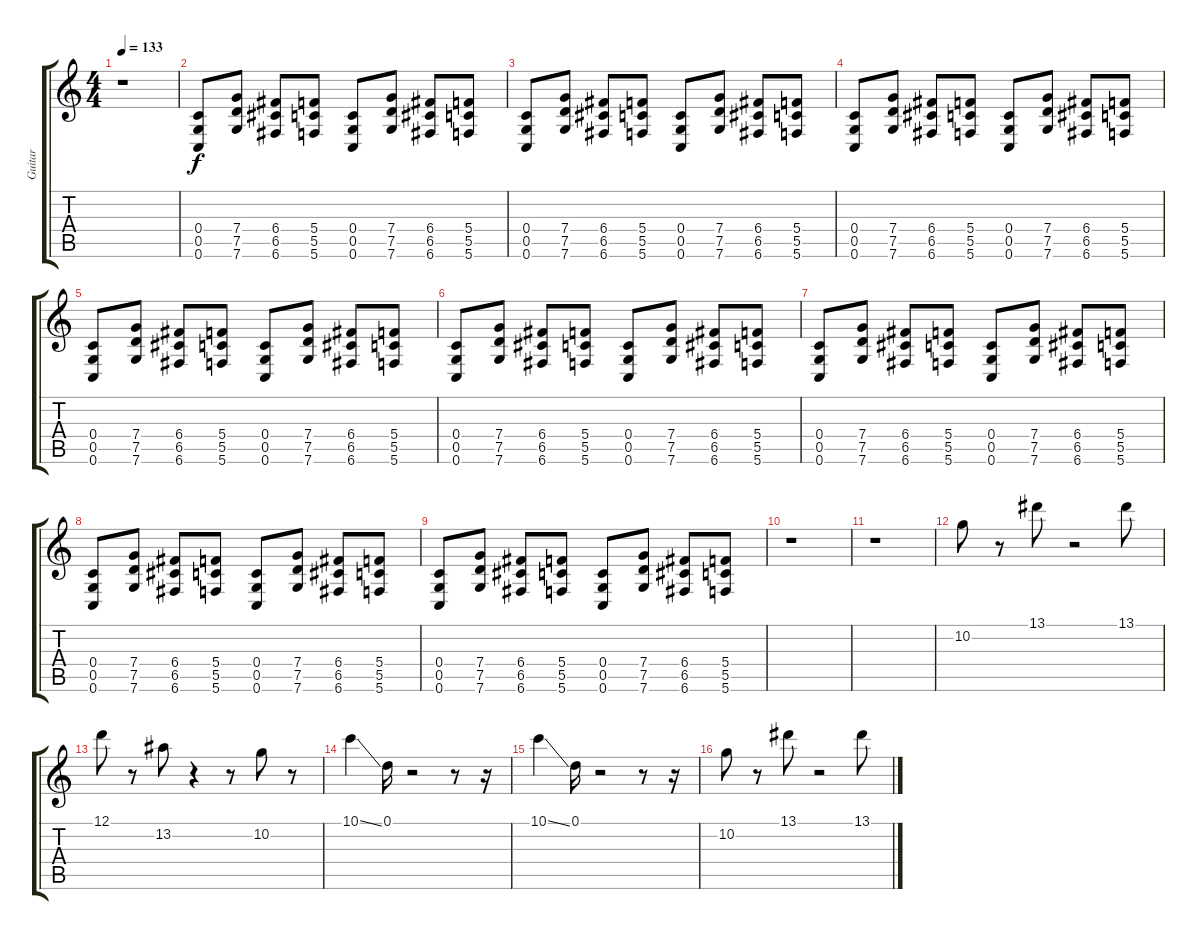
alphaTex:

\track ("Guitar" "Guitar") {instrument distortionguitar}
\staff {score tabs}
\tuning (D4 A3 F3 C3 G2 C2) {hide}
\ts (4 4)
\tempo 133
\clef g2
\ks c
r.1{dy f instrument distortionguitar} |
(0.4 0.5 0.6).8 (7.4 7.5 7.6).8 (6.4 6.5 6.6).8 (5.4 5.5 5.6).8 (0.4 0.5 0.6).8 (7.4 7.5 7.6).8 (6.4 6.5 6.6).8 (5.4 5.5 5.6).8 |
(0.4 0.5 0.6).8 (7.4 7.5 7.6).8 (6.4 6.5 6.6).8 (5.4 5.5 5.6).8 (0.4 0.5 0.6).8 (7.4 7.5 7.6).8 (6.4 6.5 6.6).8 (5.4 5.5 5.6).8 |
(0.4 0.5 0.6).8 (7.4 7.5 7.6).8 (6.4 6.5 6.6).8 (5.4 5.5 5.6).8 (0.4 0.5 0.6).8 (7.4 7.5 7.6).8 (6.4 6.5 6.6).8 (5.4 5.5 5.6).8 |
(0.4 0.5 0.6).8 (7.4 7.5 7.6).8 (6.4 6.5 6.6).8 (5.4 5.5 5.6).8 (0.4 0.5 0.6).8 (7.4 7.5 7.6).8 (6.4 6.5 6.6).8 (5.4 5.5 5.6).8 |
(0.4 0.5 0.6).8 (7.4 7.5 7.6).8 (6.4 6.5 6.6).8 (5.4 5.5 5.6).8 (0.4 0.5 0.6).8 (7.4 7.5 7.6).8 (6.4 6.5 6.6).8 (5.4 5.5 5.6).8 |
(0.4 0.5 0.6).8 (7.4 7.5 7.6).8 (6.4 6.5 6.6).8 (5.4 5.5 5.6).8 (0.4 0.5 0.6).8 (7.4 7.5 7.6).8 (6.4 6.5 6.6).8 (5.4 5.5 5.6).8 |
(0.4 0.5 0.6).8 (7.4 7.5 7.6).8 (6.4 6.5 6.6).8 (5.4 5.5 5.6).8 (0.4 0.5 0.6).8 (7.4 7.5 7.6).8 (6.4 6.5 6.6).8 (5.4 5.5 5.6).8 |
(0.4 0.5 0.6).8 (7.4 7.5 7.6).8 (6.4 6.5 6.6).8 (5.4 5.5 5.6).8 (0.4 0.5 0.6).8 (7.4 7.5 7.6).8 (6.4 6.5 6.6).8 (5.4 5.5 5.6).8 |
r.1 |
r.1 |
10.2.8 r.8 13.1.8 r.2 13.1.8 |
12.1.8 r.8 13.2.8 r.4 r.8 10.2.8 r.8 |
10.1{ss}.4 0.1.16 r.2 r.8 r.16 |
10.1{ss}.4 0.1.16 r.2 r.8 r.16 |
10.2.8 r.8 13.1.8 r.2 13.1.8
